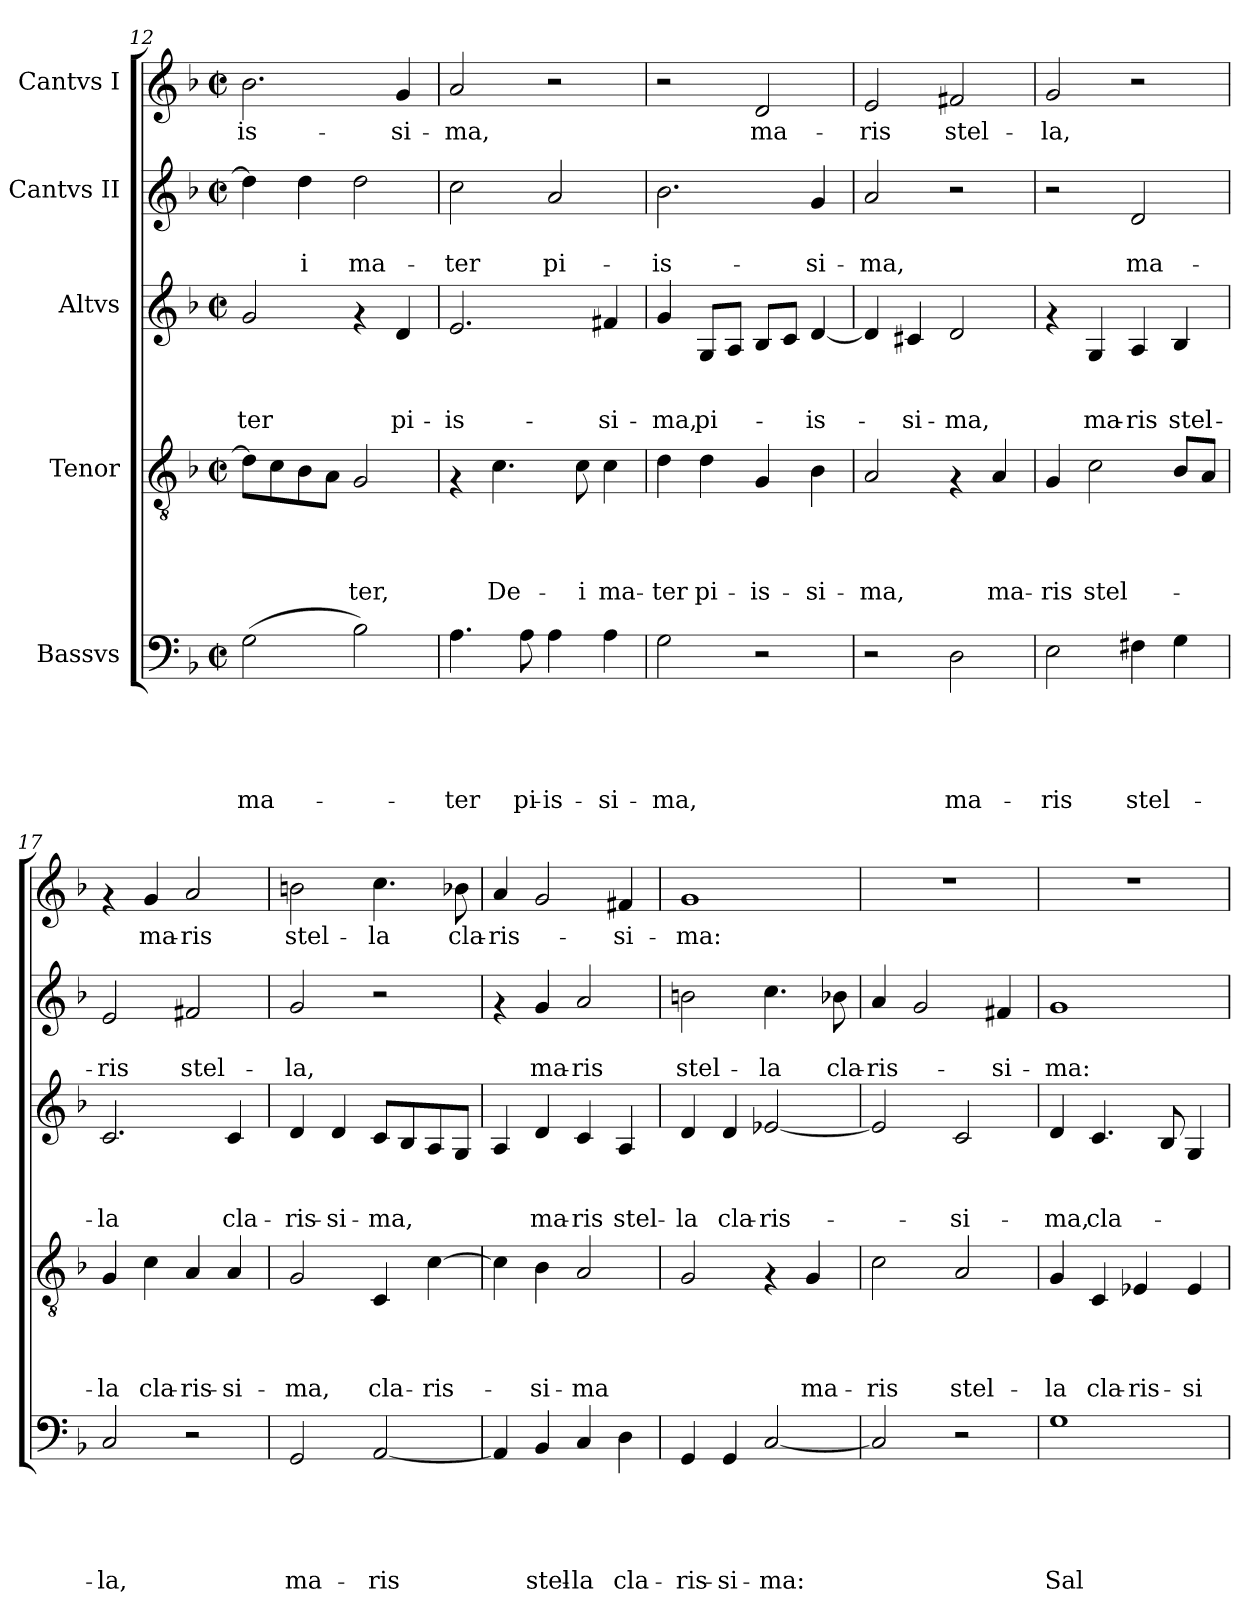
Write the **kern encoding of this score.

**kern	**text	**text	**text	**text	**text	**kern	**text	**text	**text	**text	**kern	**text	**text	**text	**kern	**text	**text	**kern	**text
*part5	*part5	*part5	*part5	*part5	*part5	*part4	*part4	*part4	*part4	*part4	*part3	*part3	*part3	*part3	*part2	*part2	*part2	*part1	*part1
*staff5	*staff5	*staff5	*staff5	*staff5	*staff5	*staff4	*staff4	*staff4	*staff4	*staff4	*staff3	*staff3	*staff3	*staff3	*staff2	*staff2	*staff2	*staff1	*staff1
*I"Bassvs	*	*	*	*	*	*I"Tenor	*	*	*	*	*I"Altvs	*	*	*	*I"Cantvs II	*	*	*I"Cantvs I	*
*clefF4	*	*	*	*	*	*clefGv2	*	*	*	*	*clefG2	*	*	*	*clefG2	*	*	*clefG2	*
*k[b-]	*	*	*	*	*	*k[b-]	*	*	*	*	*k[b-]	*	*	*	*k[b-]	*	*	*k[b-]	*
*F:	*	*	*	*	*	*F:	*	*	*	*	*F:	*	*	*	*F:	*	*	*F:	*
*M2/2	*	*	*	*	*	*M2/2	*	*	*	*	*M2/2	*	*	*	*M2/2	*	*	*M2/2	*
*met(c|)	*	*	*	*	*	*met(c|)	*	*	*	*	*met(c|)	*	*	*	*met(c|)	*	*	*met(c|)	*
=12	=12	=12	=12	=12	=12	=12	=12	=12	=12	=12	=12	=12	=12	=12	=12	=12	=12	=12	=12
!	!	!	!	!	!LO:LY:b	!	!	!	!	!	!	!	!	!LO:LY:b	!	!	!	!	!LO:LY:b
(>2G\	.	.	.	.	ma-	8d\L]	.	.	.	.	2g/	.	.	-ter	4dd\]	.	.	2.b-\	-is-
.	.	.	.	.	.	8c\	.	.	.	.	.	.	.	.	.	.	.	.	.
!	!	!	!	!	!	!	!	!	!	!	!	!	!	!	!	!	!LO:LY:b	!	!
.	.	.	.	.	.	8B-\	.	.	.	.	.	.	.	.	4dd\	.	-i	.	.
.	.	.	.	.	.	8A\J	.	.	.	.	.	.	.	.	.	.	.	.	.
!	!	!	!	!	!	!	!	!	!	!LO:LY:b	!	!	!	!	!	!	!LO:LY:b	!	!
2B-\)	.	.	.	.	.	2G/	.	.	.	-ter,	4rf	.	.	.	2dd\	.	ma-	.	.
!	!	!	!	!	!	!	!	!	!	!	!	!	!	!LO:LY:b	!	!	!	!	!LO:LY:b
.	.	.	.	.	.	.	.	.	.	.	4d/	.	.	pi-	.	.	.	4g/	-si-
=13	=13	=13	=13	=13	=13	=13	=13	=13	=13	=13	=13	=13	=13	=13	=13	=13	=13	=13	=13
!	!	!	!	!	!LO:LY:b	!	!	!	!	!	!	!	!	!LO:LY:b	!	!	!LO:LY:b	!	!LO:LY:b
4.A\	.	.	.	.	-ter	4rF	.	.	.	.	2.e/	.	.	-is-	2cc\	.	-ter	2a/	-ma,
!	!	!	!	!	!	!	!	!	!	!LO:LY:b	!	!	!	!	!	!	!	!	!
.	.	.	.	.	.	4.c\	.	.	.	De-	.	.	.	.	.	.	.	.	.
!	!	!	!	!	!LO:LY:b	!	!	!	!	!	!	!	!	!	!	!	!	!	!
8A\	.	.	.	.	pi-	.	.	.	.	.	.	.	.	.	.	.	.	.	.
!	!	!	!	!	!LO:LY:b	!	!	!	!	!	!	!	!	!	!	!	!LO:LY:b	!	!
4A\	.	.	.	.	-is-	.	.	.	.	.	.	.	.	.	2a/	.	pi-	2r	.
!	!	!	!	!	!	!	!	!	!	!LO:LY:b	!	!	!	!	!	!	!	!	!
.	.	.	.	.	.	8c\	.	.	.	-i	.	.	.	.	.	.	.	.	.
!	!	!	!	!	!LO:LY:b	!	!	!	!	!LO:LY:b	!	!	!	!LO:LY:b	!	!	!	!	!
4A\	.	.	.	.	-si-	4c\	.	.	.	ma-	4f#X/	.	.	-si-	.	.	.	.	.
=14	=14	=14	=14	=14	=14	=14	=14	=14	=14	=14	=14	=14	=14	=14	=14	=14	=14	=14	=14
!	!	!	!	!	!LO:LY:b	!	!	!	!	!LO:LY:b	!	!	!	!LO:LY:b	!	!	!LO:LY:b	!	!
2G\	.	.	.	.	-ma,	4d\	.	.	.	-ter	4g/	.	.	-ma,	2.b-\	.	-is-	2r	.
!	!	!	!	!	!	!	!	!	!	!LO:LY:b	!	!	!	!LO:LY:b	!	!	!	!	!
.	.	.	.	.	.	4d\	.	.	.	pi-	8G/L	.	.	pi-	.	.	.	.	.
.	.	.	.	.	.	.	.	.	.	.	8A/J	.	.	.	.	.	.	.	.
!	!	!	!	!	!	!	!	!	!	!LO:LY:b	!	!	!	!	!	!	!	!	!LO:LY:b
2r	.	.	.	.	.	4G/	.	.	.	-is-	8B-/L	.	.	.	.	.	.	2d/	ma-
.	.	.	.	.	.	.	.	.	.	.	8c/J	.	.	.	.	.	.	.	.
!	!	!	!	!	!	!	!	!	!	!LO:LY:b	!	!	!	!LO:LY:b	!	!	!LO:LY:b	!	!
.	.	.	.	.	.	4B-\	.	.	.	-si-	[<4d/	.	.	-is-	4g/	.	-si-	.	.
=15	=15	=15	=15	=15	=15	=15	=15	=15	=15	=15	=15	=15	=15	=15	=15	=15	=15	=15	=15
!	!	!	!	!	!	!	!	!	!	!LO:LY:b	!	!	!	!	!	!	!LO:LY:b	!	!LO:LY:b
2r	.	.	.	.	.	2A/	.	.	.	-ma,	4d/]	.	.	.	2a/	.	-ma,	2e/	-ris
!	!	!	!	!	!	!	!	!	!	!	!	!	!	!LO:LY:b	!	!	!	!	!
.	.	.	.	.	.	.	.	.	.	.	4c#X/	.	.	-si-	.	.	.	.	.
!	!	!	!	!	!LO:LY:b	!	!	!	!	!	!	!	!	!LO:LY:b	!	!	!	!	!LO:LY:b
2D\	.	.	.	.	ma-	4rF	.	.	.	.	2d/	.	.	-ma,	2r	.	.	2f#X/	stel-
!	!	!	!	!	!	!	!	!	!	!LO:LY:b	!	!	!	!	!	!	!	!	!
.	.	.	.	.	.	4A/	.	.	.	ma-	.	.	.	.	.	.	.	.	.
!!LO:PB:g=z
=16	=16	=16	=16	=16	=16	=16	=16	=16	=16	=16	=16	=16	=16	=16	=16	=16	=16	=16	=16
!	!	!	!	!	!LO:LY:b	!	!	!	!	!LO:LY:b	!	!	!	!	!	!	!	!	!LO:LY:b
2E\	.	.	.	.	-ris	4G/	.	.	.	-ris	4rf	.	.	.	2r	.	.	2g/	-la,
!	!	!	!	!	!	!	!	!	!	!LO:LY:b	!	!	!	!LO:LY:b	!	!	!	!	!
.	.	.	.	.	.	2c\	.	.	.	stel-	4G/	.	.	ma-	.	.	.	.	.
!	!	!	!	!	!LO:LY:b	!	!	!	!	!	!	!	!	!LO:LY:b	!	!	!LO:LY:b	!	!
4F#X\	.	.	.	.	stel-	.	.	.	.	.	4A/	.	.	-ris	2d/	.	ma-	2r	.
!	!	!	!	!	!	!	!	!	!	!	!	!	!	!LO:LY:b	!	!	!	!	!
4G\	.	.	.	.	.	8B-/L	.	.	.	.	4B-/	.	.	stel-	.	.	.	.	.
.	.	.	.	.	.	8A/J	.	.	.	.	.	.	.	.	.	.	.	.	.
=17	=17	=17	=17	=17	=17	=17	=17	=17	=17	=17	=17	=17	=17	=17	=17	=17	=17	=17	=17
!	!	!	!	!	!LO:LY:b	!	!	!	!	!LO:LY:b	!	!	!	!LO:LY:b	!	!	!LO:LY:b	!	!
2C/	.	.	.	.	-la,	4G/	.	.	.	-la	2.c/	.	.	-la	2e/	.	-ris	4rf	.
!	!	!	!	!	!	!	!	!	!	!LO:LY:b	!	!	!	!	!	!	!	!	!LO:LY:b
.	.	.	.	.	.	4c\	.	.	.	cla-	.	.	.	.	.	.	.	4g/	ma-
!	!	!	!	!	!	!	!	!	!	!LO:LY:b	!	!	!	!	!	!	!LO:LY:b	!	!LO:LY:b
2r	.	.	.	.	.	4A/	.	.	.	-ris-	.	.	.	.	2f#X/	.	stel-	2a/	-ris
!	!	!	!	!	!	!	!	!	!	!LO:LY:b	!	!	!	!LO:LY:b	!	!	!	!	!
.	.	.	.	.	.	4A/	.	.	.	-si-	4c/	.	.	cla-	.	.	.	.	.
=18	=18	=18	=18	=18	=18	=18	=18	=18	=18	=18	=18	=18	=18	=18	=18	=18	=18	=18	=18
!	!	!	!	!	!LO:LY:b	!	!	!	!	!LO:LY:b	!	!	!	!LO:LY:b	!	!	!LO:LY:b	!	!LO:LY:b
2GG/	.	.	.	.	ma-	2G/	.	.	.	-ma,	4d/	.	.	-ris-	2g/	.	-la,	2bn\	stel-
!	!	!	!	!	!	!	!	!	!	!	!	!	!	!LO:LY:b	!	!	!	!	!
.	.	.	.	.	.	.	.	.	.	.	4d/	.	.	-si-	.	.	.	.	.
!	!	!	!	!	!LO:LY:b	!	!	!	!	!LO:LY:b	!	!	!	!LO:LY:b	!	!	!	!	!LO:LY:b
[<2AA/	.	.	.	.	-ris	4C/	.	.	.	cla-	8c/L	.	.	-ma,	2r	.	.	4.cc\	-la
.	.	.	.	.	.	.	.	.	.	.	8B-/	.	.	.	.	.	.	.	.
!	!	!	!	!	!	!	!	!	!	!LO:LY:b	!	!	!	!	!	!	!	!	!
.	.	.	.	.	.	[>4c\	.	.	.	-ris-	8A/	.	.	.	.	.	.	.	.
!	!	!	!	!	!	!	!	!	!	!	!	!	!	!	!	!	!	!	!LO:LY:b
.	.	.	.	.	.	.	.	.	.	.	8G/J	.	.	.	.	.	.	8b-X\	cla-
=19	=19	=19	=19	=19	=19	=19	=19	=19	=19	=19	=19	=19	=19	=19	=19	=19	=19	=19	=19
!	!	!	!	!	!	!	!	!	!	!	!	!	!	!	!	!	!	!	!LO:LY:b
4AA/]	.	.	.	.	.	4c\]	.	.	.	.	4A/	.	.	.	4rf	.	.	4a/	-ris-
!	!	!	!	!	!LO:LY:b	!	!	!	!	!LO:LY:b	!	!	!	!LO:LY:b	!	!	!LO:LY:b	!	!
4BB-/	.	.	.	.	stel-	4B-\	.	.	.	-si-	4d/	.	.	ma-	4g/	.	ma-	2g/	.
!	!	!	!	!	!LO:LY:b	!	!	!	!	!LO:LY:b	!	!	!	!LO:LY:b	!	!	!LO:LY:b	!	!
4C/	.	.	.	.	-la	2A/	.	.	.	-ma	4c/	.	.	-ris	2a/	.	-ris	.	.
!	!	!	!	!	!LO:LY:b	!	!	!	!	!	!	!	!	!LO:LY:b	!	!	!	!	!LO:LY:b
4D\	.	.	.	.	cla-	.	.	.	.	.	4A/	.	.	stel-	.	.	.	4f#X/	-si-
=20	=20	=20	=20	=20	=20	=20	=20	=20	=20	=20	=20	=20	=20	=20	=20	=20	=20	=20	=20
!	!	!	!	!	!LO:LY:b	!	!	!	!	!	!	!	!	!LO:LY:b	!	!	!LO:LY:b	!	!LO:LY:b
4GG/	.	.	.	.	-ris-	2G/	.	.	.	.	4d/	.	.	-la	2bn\	.	stel-	1g	-ma:
!	!	!	!	!	!LO:LY:b	!	!	!	!	!	!	!	!	!LO:LY:b	!	!	!	!	!
4GG/	.	.	.	.	-si-	.	.	.	.	.	4d/	.	.	cla-	.	.	.	.	.
!	!	!	!	!	!LO:LY:b	!	!	!	!	!	!	!	!	!LO:LY:b	!	!	!LO:LY:b	!	!
[<2C/	.	.	.	.	-ma:	4rF	.	.	.	.	[<2e-X/	.	.	-ris-	4.cc\	.	-la	.	.
!	!	!	!	!	!	!	!	!	!	!LO:LY:b	!	!	!	!	!	!	!	!	!
.	.	.	.	.	.	4G/	.	.	.	ma-	.	.	.	.	.	.	.	.	.
!	!	!	!	!	!	!	!	!	!	!	!	!	!	!	!	!	!LO:LY:b	!	!
.	.	.	.	.	.	.	.	.	.	.	.	.	.	.	8b-X\	.	cla-	.	.
=21	=21	=21	=21	=21	=21	=21	=21	=21	=21	=21	=21	=21	=21	=21	=21	=21	=21	=21	=21
!	!	!	!	!	!	!	!	!	!	!LO:LY:b	!	!	!	!	!	!	!LO:LY:b	!	!
2C/]	.	.	.	.	.	2c\	.	.	.	-ris	2e-/]	.	.	.	4a/	.	-ris-	1r	.
.	.	.	.	.	.	.	.	.	.	.	.	.	.	.	2g/	.	.	.	.
!	!	!	!	!	!	!	!	!	!	!LO:LY:b	!	!	!	!LO:LY:b	!	!	!	!	!
2r	.	.	.	.	.	2A/	.	.	.	stel-	2c/	.	.	-si-	.	.	.	.	.
!	!	!	!	!	!	!	!	!	!	!	!	!	!	!	!	!	!LO:LY:b	!	!
.	.	.	.	.	.	.	.	.	.	.	.	.	.	.	4f#X/	.	-si-	.	.
=22	=22	=22	=22	=22	=22	=22	=22	=22	=22	=22	=22	=22	=22	=22	=22	=22	=22	=22	=22
!	!	!	!	!	!LO:LY:b	!	!	!	!	!LO:LY:b	!	!	!	!LO:LY:b	!	!	!LO:LY:b	!	!
1G	.	.	.	.	Sal-	4G/	.	.	.	-la	4d/	.	.	-ma,	1g	.	-ma:	1r	.
!	!	!	!	!	!	!	!	!	!	!LO:LY:b	!	!	!	!LO:LY:b	!	!	!	!	!
.	.	.	.	.	.	4C/	.	.	.	cla-	4.c/	.	.	cla-	.	.	.	.	.
!	!	!	!	!	!	!	!	!	!	!LO:LY:b	!	!	!	!	!	!	!	!	!
.	.	.	.	.	.	4E-X/	.	.	.	-ris-	.	.	.	.	.	.	.	.	.
.	.	.	.	.	.	.	.	.	.	.	8B-/	.	.	.	.	.	.	.	.
!	!	!	!	!	!	!	!	!	!	!LO:LY:b	!	!	!	!	!	!	!	!	!
.	.	.	.	.	.	4E-/	.	.	.	-si-	4G/	.	.	.	.	.	.	.	.
=	=	=	=	=	=	=	=	=	=	=	=	=	=	=	=	=	=	=	=
*-	*-	*-	*-	*-	*-	*-	*-	*-	*-	*-	*-	*-	*-	*-	*-	*-	*-	*-	*-
